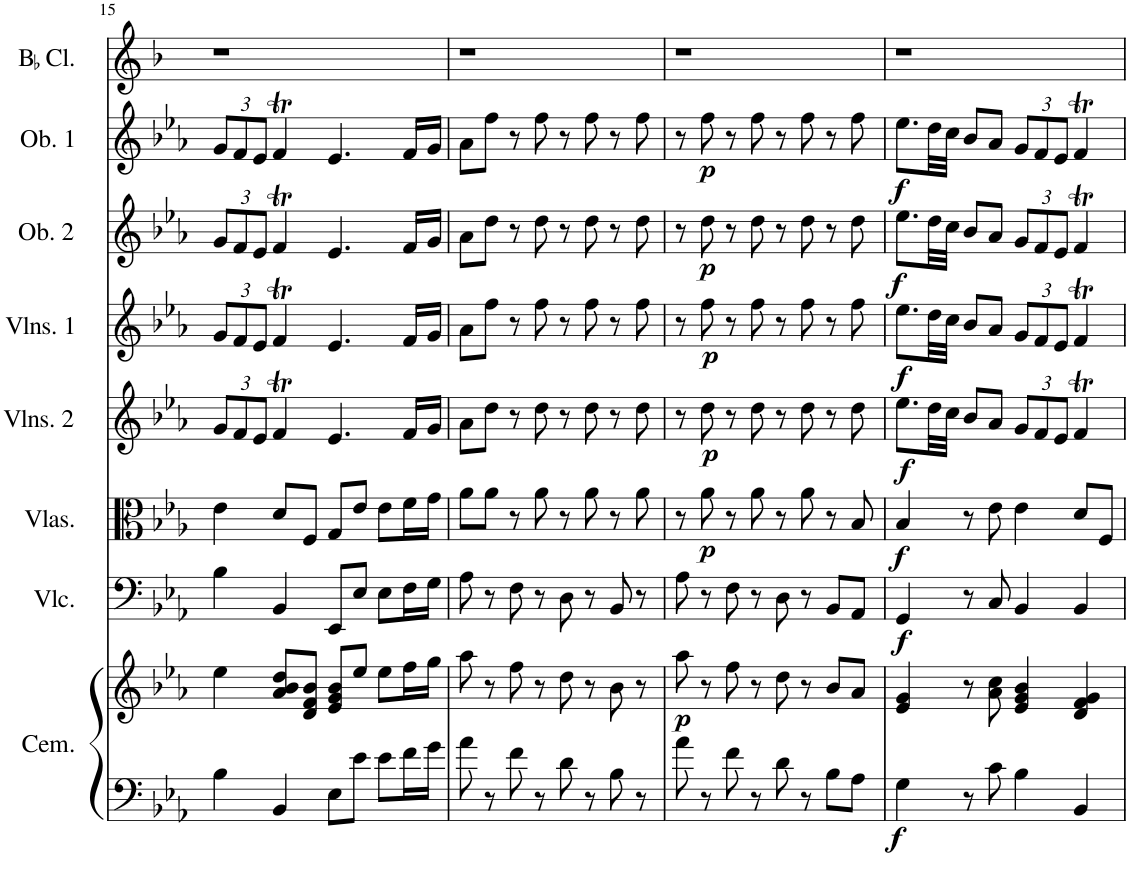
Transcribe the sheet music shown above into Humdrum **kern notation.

**kern	**kern	**dynam	**kern	**dynam	**kern	**dynam	**kern	**dynam	**kern	**dynam	**kern	**dynam	**kern	**dynam	**kern
*part8	*part8	*part8	*part7	*part7	*part6	*part6	*part5	*part5	*part4	*part4	*part3	*part3	*part2	*part2	*part1
*staff9	*staff8	*staff8/9	*staff7	*staff7	*staff6	*staff6	*staff5	*staff5	*staff4	*staff4	*staff3	*staff3	*staff2	*staff2	*staff1
*I"Cembalo	*	*	*I"Violoncello	*	*I"Violas	*	*I"Violins 2	*	*I"Violins 1	*	*I"Oboe 2	*	*I"Oboe 1	*	*I"BaccidentalFlat Clarinet
*I'Cem.	*	*	*I'Vlc.	*	*I'Vlas.	*	*I'Vlns. 2	*	*I'Vlns. 1	*	*I'Ob. 2	*	*I'Ob. 1	*	*I'BaccidentalFlat Cl.
!!LO:PB:g=z
*clefF4	*clefG2	*	*clefF4	*	*clefC3	*	*clefG2	*	*clefG2	*	*clefG2	*	*clefG2	*	*clefG2
*	*	*	*	*	*	*	*	*	*	*	*	*	*	*	*Trd1c2
*k[b-e-a-]	*k[b-e-a-]	*	*k[b-e-a-]	*	*k[b-e-a-]	*	*k[b-e-a-]	*	*k[b-e-a-]	*	*k[b-e-a-]	*	*k[b-e-a-]	*	*k[b-]
*M4/4	*M4/4	*	*M4/4	*	*M4/4	*	*M4/4	*	*M4/4	*	*M4/4	*	*M4/4	*	*M4/4
*	*	*	*	*	*	*	*Xbrackettup	*	*Xbrackettup	*	*Xbrackettup	*	*Xbrackettup	*	*
=15	=15	=15	=15	=15	=15	=15	=15	=15	=15	=15	=15	=15	=15	=15	=15
4B-\	4ee-\	.	4B-\	.	4e-\	.	12g/L	.	12g/L	.	12g/L	.	12g/L	.	1r
.	.	.	.	.	.	.	12f/	.	12f/	.	12f/	.	12f/	.	.
.	.	.	.	.	.	.	12e-/J	.	12e-/J	.	12e-/J	.	12e-/J	.	.
4BB-/	8a-/ 8b-/ 8dd/L	.	4BB-/	.	8d/L	.	4fT/	.	4fT/	.	4fT/	.	4fT/	.	.
.	8d/ 8f/ 8b-/J	.	.	.	8F/J	.	.	.	.	.	.	.	.	.	.
8E-\L	8e-/ 8g/ 8b-/L	.	8EE-/L	.	8G/L	.	4.e-/	.	4.e-/	.	4.e-/	.	4.e-/	.	.
8e-\J	8ee-/J	.	8E-/J	.	8e-/J	.	.	.	.	.	.	.	.	.	.
8e-\L	8ee-\L	.	8E-\L	.	8e-\L	.	.	.	.	.	.	.	.	.	.
16f\L	16ff\L	.	16F\L	.	16f\L	.	16f/LL	.	16f/LL	.	16f/LL	.	16f/LL	.	.
16g\JJ	16gg\JJ	.	16G\JJ	.	16g\JJ	.	16g/JJ	.	16g/JJ	.	16g/JJ	.	16g/JJ	.	.
=16	=16	=16	=16	=16	=16	=16	=16	=16	=16	=16	=16	=16	=16	=16	=16
8a-\	8aa-\	.	8A-\	.	8a-\L	.	8a-\L	.	8a-\L	.	8a-\L	.	8a-\L	.	1r
8r	8r	.	8r	.	8a-\J	.	8dd\J	.	8ff\J	.	8dd\J	.	8ff\J	.	.
8f\	8ff\	.	8F\	.	8r	.	8r	.	8r	.	8r	.	8r	.	.
8r	8r	.	8r	.	8a-\	.	8dd\	.	8ff\	.	8dd\	.	8ff\	.	.
8d\	8dd\	.	8D\	.	8r	.	8r	.	8r	.	8r	.	8r	.	.
8r	8r	.	8r	.	8a-\	.	8dd\	.	8ff\	.	8dd\	.	8ff\	.	.
8B-\	8b-\	.	8BB-/	.	8r	.	8r	.	8r	.	8r	.	8r	.	.
8r	8r	.	8r	.	8a-\	.	8dd\	.	8ff\	.	8dd\	.	8ff\	.	.
=17	=17	=17	=17	=17	=17	=17	=17	=17	=17	=17	=17	=17	=17	=17	=17
!	!	!LO:DY:b	!	!	!	!	!	!	!	!	!	!	!	!	!
8a-\	8aa-\	p	8A-\	.	8r	.	8r	.	8r	.	8r	.	8r	.	1r
!	!	!	!	!	!	!LO:DY:b	!	!LO:DY:b	!	!LO:DY:b	!	!LO:DY:b	!	!LO:DY:b	!
8r	8r	.	8r	.	8a-\	p	8dd\	p	8ff\	p	8dd\	p	8ff\	p	.
8f\	8ff\	.	8F\	.	8r	.	8r	.	8r	.	8r	.	8r	.	.
8r	8r	.	8r	.	8a-\	.	8dd\	.	8ff\	.	8dd\	.	8ff\	.	.
8d\	8dd\	.	8D\	.	8r	.	8r	.	8r	.	8r	.	8r	.	.
8r	8r	.	8r	.	8a-\	.	8dd\	.	8ff\	.	8dd\	.	8ff\	.	.
8B-\L	8b-/L	.	8BB-/L	.	8r	.	8r	.	8r	.	8r	.	8r	.	.
8A-\J	8a-/J	.	8AA-/J	.	8B-/	.	8dd\	.	8ff\	.	8dd\	.	8ff\	.	.
=18	=18	=18	=18	=18	=18	=18	=18	=18	=18	=18	=18	=18	=18	=18	=18
!	!	!LO:DY:b=2	!	!LO:DY:b	!	!LO:DY:b	!	!LO:DY:b	!	!LO:DY:b	!	!LO:DY:b	!	!LO:DY:b	!
4G\	4e-/ 4g/	f	4GG/	f	4B-/	f	8.ee-\L	f	8.ee-\L	f	8.ee-\L	f	8.ee-\L	f	1r
.	.	.	.	.	.	.	32dd\LL	.	32dd\LL	.	32dd\LL	.	32dd\LL	.	.
.	.	.	.	.	.	.	32cc\JJJ	.	32cc\JJJ	.	32cc\JJJ	.	32cc\JJJ	.	.
8r	8r	.	8r	.	8r	.	8b-/L	.	8b-/L	.	8b-/L	.	8b-/L	.	.
8c\	8a-\ 8cc\	.	8C/	.	8e-\	.	8a-/J	.	8a-/J	.	8a-/J	.	8a-/J	.	.
4B-\	4e-/ 4g/ 4b-/	.	4BB-/	.	4e-\	.	12g/L	.	12g/L	.	12g/L	.	12g/L	.	.
.	.	.	.	.	.	.	12f/	.	12f/	.	12f/	.	12f/	.	.
.	.	.	.	.	.	.	12e-/J	.	12e-/J	.	12e-/J	.	12e-/J	.	.
4BB-/	4d/ 4f/ 4g/	.	4BB-/	.	8d/L	.	4fT/	.	4fT/	.	4fT/	.	4fT/	.	.
.	.	.	.	.	8F/J	.	.	.	.	.	.	.	.	.	.
=	=	=	=	=	=	=	=	=	=	=	=	=	=	=	=
*-	*-	*-	*-	*-	*-	*-	*-	*-	*-	*-	*-	*-	*-	*-	*-
